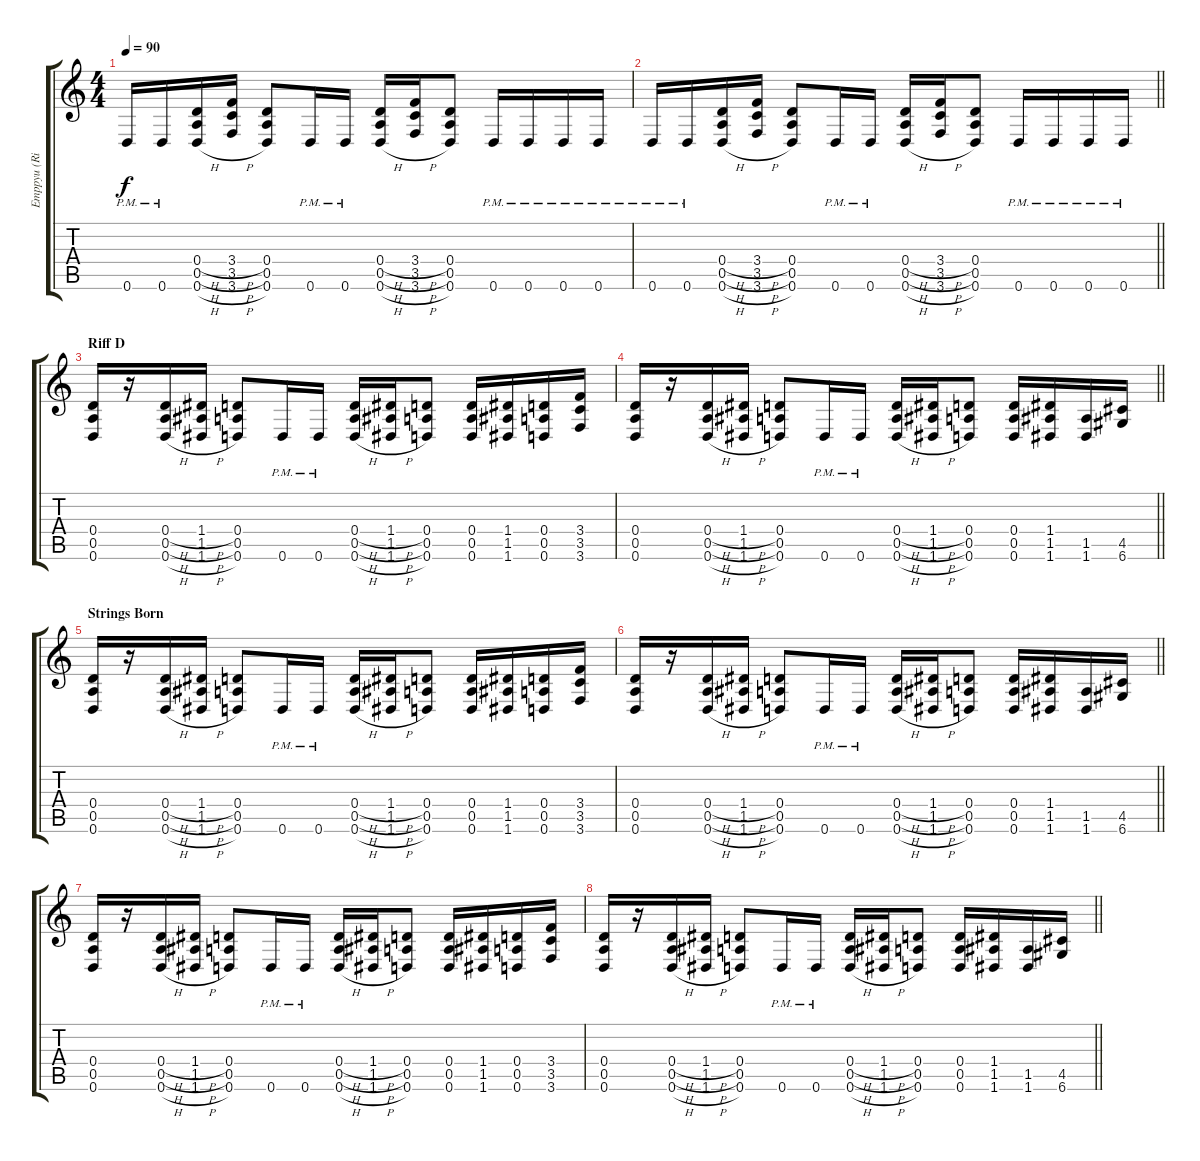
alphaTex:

\track ("Emppyu (Riff - DADGBE)" "Emppyu (Ri") {instrument distortionguitar}
\staff {score tabs}
\tuning (E4 B3 G3 D3 A2 D2) {hide}
\ts (4 4)
\tempo 90
\clef g2
\ks c
0.6{pm}.16{dy f} 0.6{pm}.16 (0.4{h} 0.5{h} 0.6{h}).16 (3.4{h} 3.5{h} 3.6{h}).16 (0.4 0.5 0.6).8 0.6{pm}.16 0.6{pm}.16 (0.4{h} 0.5{h} 0.6{h}).16 (3.4{h} 3.5{h} 3.6{h}).16 (0.4 0.5 0.6).8 0.6{pm}.16 0.6{pm}.16 0.6{pm}.16 0.6{pm}.16 |
\barLineRight lightlight
0.6{pm}.16 0.6{pm}.16 (0.4{h} 0.5{h} 0.6{h}).16 (3.4{h} 3.5{h} 3.6{h}).16 (0.4 0.5 0.6).8 0.6{pm}.16 0.6{pm}.16 (0.4{h} 0.5{h} 0.6{h}).16 (3.4{h} 3.5{h} 3.6{h}).16 (0.4 0.5 0.6).8 0.6{pm}.16 0.6{pm}.16 0.6{pm}.16 0.6{pm}.16 |
\section ("" "Riff D")
(0.4 0.5 0.6).16 r.16 (0.4{h} 0.5{h} 0.6{h}).16 (1.4{h} 1.5{h} 1.6{h}).16 (0.4 0.5 0.6).8 0.6{pm}.16 0.6{pm}.16 (0.4{h} 0.5{h} 0.6{h}).16 (1.4{h} 1.5{h} 1.6{h}).16 (0.4 0.5 0.6).8 (0.4 0.5 0.6).16 (1.4 1.5 1.6).16 (0.4 0.5 0.6).16 (3.4 3.5 3.6).16 |
\barLineRight lightlight
(0.4 0.5 0.6).16 r.16 (0.4{h} 0.5{h} 0.6{h}).16 (1.4{h} 1.5{h} 1.6{h}).16 (0.4 0.5 0.6).8 0.6{pm}.16 0.6{pm}.16 (0.4{h} 0.5{h} 0.6{h}).16 (1.4{h} 1.5{h} 1.6{h}).16 (0.4 0.5 0.6).8 (0.4 0.5 0.6).16 (1.4 1.5 1.6).16 (1.5 1.6).16 (4.5 6.6).16 |
\section ("" "Strings Born")
(0.4 0.5 0.6).16 r.16 (0.4{h} 0.5{h} 0.6{h}).16 (1.4{h} 1.5{h} 1.6{h}).16 (0.4 0.5 0.6).8 0.6{pm}.16 0.6{pm}.16 (0.4{h} 0.5{h} 0.6{h}).16 (1.4{h} 1.5{h} 1.6{h}).16 (0.4 0.5 0.6).8 (0.4 0.5 0.6).16 (1.4 1.5 1.6).16 (0.4 0.5 0.6).16 (3.4 3.5 3.6).16 |
\barLineRight lightlight
(0.4 0.5 0.6).16 r.16 (0.4{h} 0.5{h} 0.6{h}).16 (1.4{h} 1.5{h} 1.6{h}).16 (0.4 0.5 0.6).8 0.6{pm}.16 0.6{pm}.16 (0.4{h} 0.5{h} 0.6{h}).16 (1.4{h} 1.5{h} 1.6{h}).16 (0.4 0.5 0.6).8 (0.4 0.5 0.6).16 (1.4 1.5 1.6).16 (1.5 1.6).16 (4.5 6.6).16 |
(0.4 0.5 0.6).16 r.16 (0.4{h} 0.5{h} 0.6{h}).16 (1.4{h} 1.5{h} 1.6{h}).16 (0.4 0.5 0.6).8 0.6{pm}.16 0.6{pm}.16 (0.4{h} 0.5{h} 0.6{h}).16 (1.4{h} 1.5{h} 1.6{h}).16 (0.4 0.5 0.6).8 (0.4 0.5 0.6).16 (1.4 1.5 1.6).16 (0.4 0.5 0.6).16 (3.4 3.5 3.6).16 |
\barLineRight lightlight
(0.4 0.5 0.6).16 r.16 (0.4{h} 0.5{h} 0.6{h}).16 (1.4{h} 1.5{h} 1.6{h}).16 (0.4 0.5 0.6).8 0.6{pm}.16 0.6{pm}.16 (0.4{h} 0.5{h} 0.6{h}).16 (1.4{h} 1.5{h} 1.6{h}).16 (0.4 0.5 0.6).8 (0.4 0.5 0.6).16 (1.4 1.5 1.6).16 (1.5 1.6).16 (4.5 6.6).16
